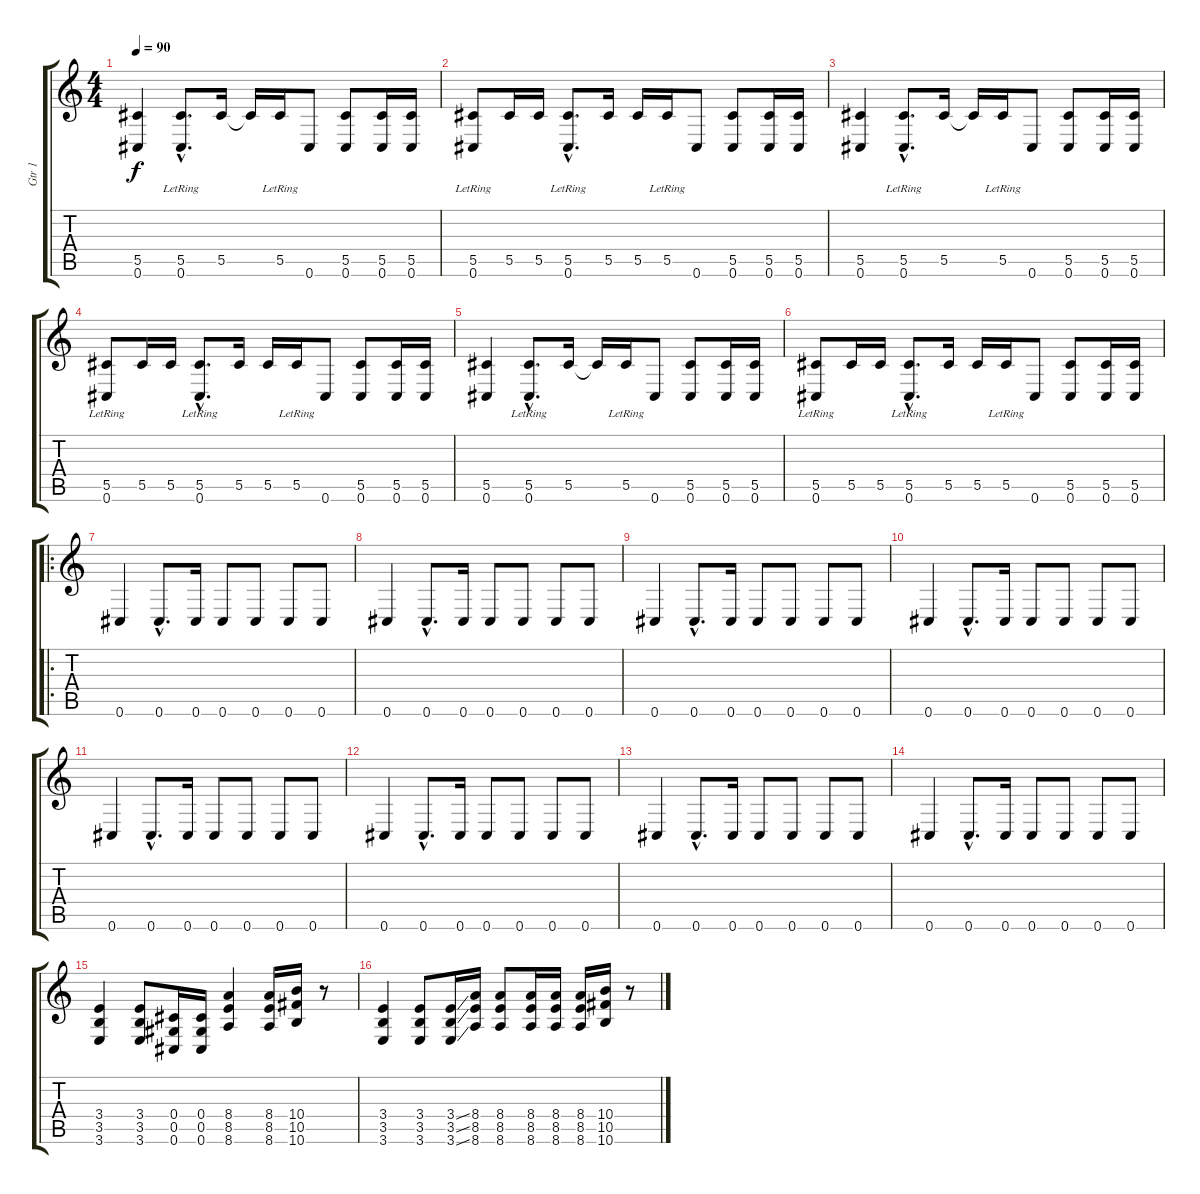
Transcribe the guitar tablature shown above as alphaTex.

\track ("Gtr 1" "Gtr 1") {instrument electricguitarclean}
\staff {score tabs}
\tuning (Eb4 Bb3 Gb3 Db3 Ab2 Db2) {hide}
\ts (4 4)
\tempo 90
\clef g2
\ks c
(5.5 0.6).4{dy f instrument electricguitarclean} (5.5{hac} 0.6{hac lr}).8{d} 5.5.16 5.5{t}.16 5.5{lr}.16 0.6.8 (5.5 0.6).8 (5.5 0.6).16 (5.5 0.6).16 |
(5.5 0.6{lr}).8 5.5.16 5.5.16 (5.5{hac} 0.6{hac lr}).8{d} 5.5.16 5.5.16 5.5{lr}.16 0.6.8 (5.5 0.6).8 (5.5 0.6).16 (5.5 0.6).16 |
(5.5 0.6).4 (5.5{hac} 0.6{hac lr}).8{d} 5.5.16 5.5{t}.16 5.5{lr}.16 0.6.8 (5.5 0.6).8 (5.5 0.6).16 (5.5 0.6).16 |
(5.5 0.6{lr}).8 5.5.16 5.5.16 (5.5{hac} 0.6{hac lr}).8{d} 5.5.16 5.5.16 5.5{lr}.16 0.6.8 (5.5 0.6).8 (5.5 0.6).16 (5.5 0.6).16 |
(5.5 0.6).4 (5.5{hac} 0.6{hac lr}).8{d} 5.5.16 5.5{t}.16 5.5{lr}.16 0.6.8 (5.5 0.6).8 (5.5 0.6).16 (5.5 0.6).16 |
(5.5 0.6{lr}).8 5.5.16 5.5.16 (5.5{hac} 0.6{hac lr}).8{d} 5.5.16 5.5.16 5.5{lr}.16 0.6.8 (5.5 0.6).8 (5.5 0.6).16 (5.5 0.6).16 |
\ro
0.6.4 0.6{hac}.8{d} 0.6.16 0.6.8 0.6.8 0.6.8 0.6.8 |
0.6.4 0.6{hac}.8{d} 0.6.16 0.6.8 0.6.8 0.6.8 0.6.8 |
0.6.4 0.6{hac}.8{d} 0.6.16 0.6.8 0.6.8 0.6.8 0.6.8 |
0.6.4 0.6{hac}.8{d} 0.6.16 0.6.8 0.6.8 0.6.8 0.6.8 |
0.6.4 0.6{hac}.8{d} 0.6.16 0.6.8 0.6.8 0.6.8 0.6.8 |
0.6.4 0.6{hac}.8{d} 0.6.16 0.6.8 0.6.8 0.6.8 0.6.8 |
0.6.4 0.6{hac}.8{d} 0.6.16 0.6.8 0.6.8 0.6.8 0.6.8 |
0.6.4 0.6{hac}.8{d} 0.6.16 0.6.8 0.6.8 0.6.8 0.6.8 |
(3.4 3.5 3.6).4{instrument distortionguitar} (3.4 3.5 3.6).8 (0.4 0.5 0.6).16 (0.4 0.5 0.6).16 (8.4 8.5 8.6).4 (8.4 8.5 8.6).16 (10.4 10.5 10.6).16 r.8 |
(3.4 3.5 3.6).4 (3.4 3.5 3.6).8 (3.4{ss} 3.5{ss} 3.6{ss}).16 (8.4 8.5 8.6).16 (8.4 8.5 8.6).8 (8.4 8.5 8.6).16 (8.4 8.5 8.6).16 (8.4 8.5 8.6).16 (10.4 10.5 10.6).16 r.8
